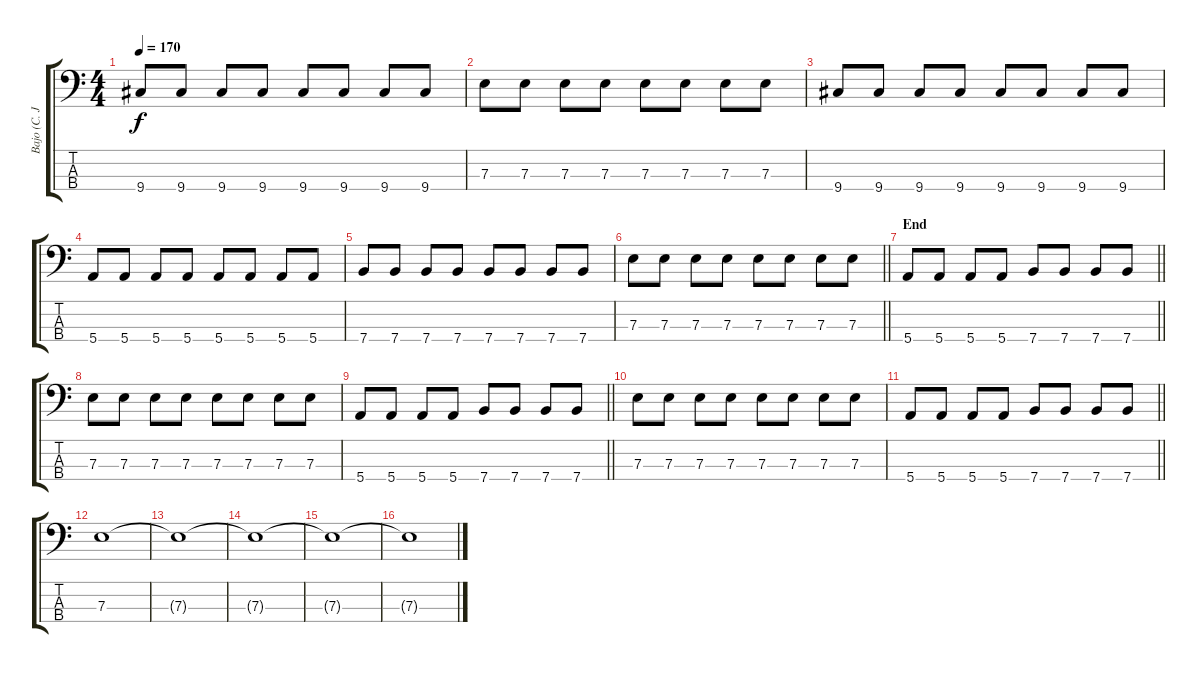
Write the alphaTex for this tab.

\track ("Bajo (C. Jay)" "Bajo (C. J") {instrument electricbassfinger}
\staff {score tabs}
\tuning (G2 D2 A1 E1) {hide}
\ts (4 4)
\tempo 170
\clef f4
\ks c
9.4.8{dy f} 9.4.8 9.4.8 9.4.8 9.4.8 9.4.8 9.4.8 9.4.8 |
7.3.8 7.3.8 7.3.8 7.3.8 7.3.8 7.3.8 7.3.8 7.3.8 |
9.4.8 9.4.8 9.4.8 9.4.8 9.4.8 9.4.8 9.4.8 9.4.8 |
5.4.8 5.4.8 5.4.8 5.4.8 5.4.8 5.4.8 5.4.8 5.4.8 |
7.4.8 7.4.8 7.4.8 7.4.8 7.4.8 7.4.8 7.4.8 7.4.8 |
\barLineRight lightlight
7.3.8 7.3.8 7.3.8 7.3.8 7.3.8 7.3.8 7.3.8 7.3.8 |
\section ("" "End")
\barLineRight lightlight
5.4.8 5.4.8 5.4.8 5.4.8 7.4.8 7.4.8 7.4.8 7.4.8 |
7.3.8 7.3.8 7.3.8 7.3.8 7.3.8 7.3.8 7.3.8 7.3.8 |
\barLineRight lightlight
5.4.8 5.4.8 5.4.8 5.4.8 7.4.8 7.4.8 7.4.8 7.4.8 |
7.3.8 7.3.8 7.3.8 7.3.8 7.3.8 7.3.8 7.3.8 7.3.8 |
\barLineRight lightlight
5.4.8 5.4.8 5.4.8 5.4.8 7.4.8 7.4.8 7.4.8 7.4.8 |
7.3.1 |
7.3{t}.1 |
7.3{t}.1 |
7.3{t}.1 |
7.3{t}.1
